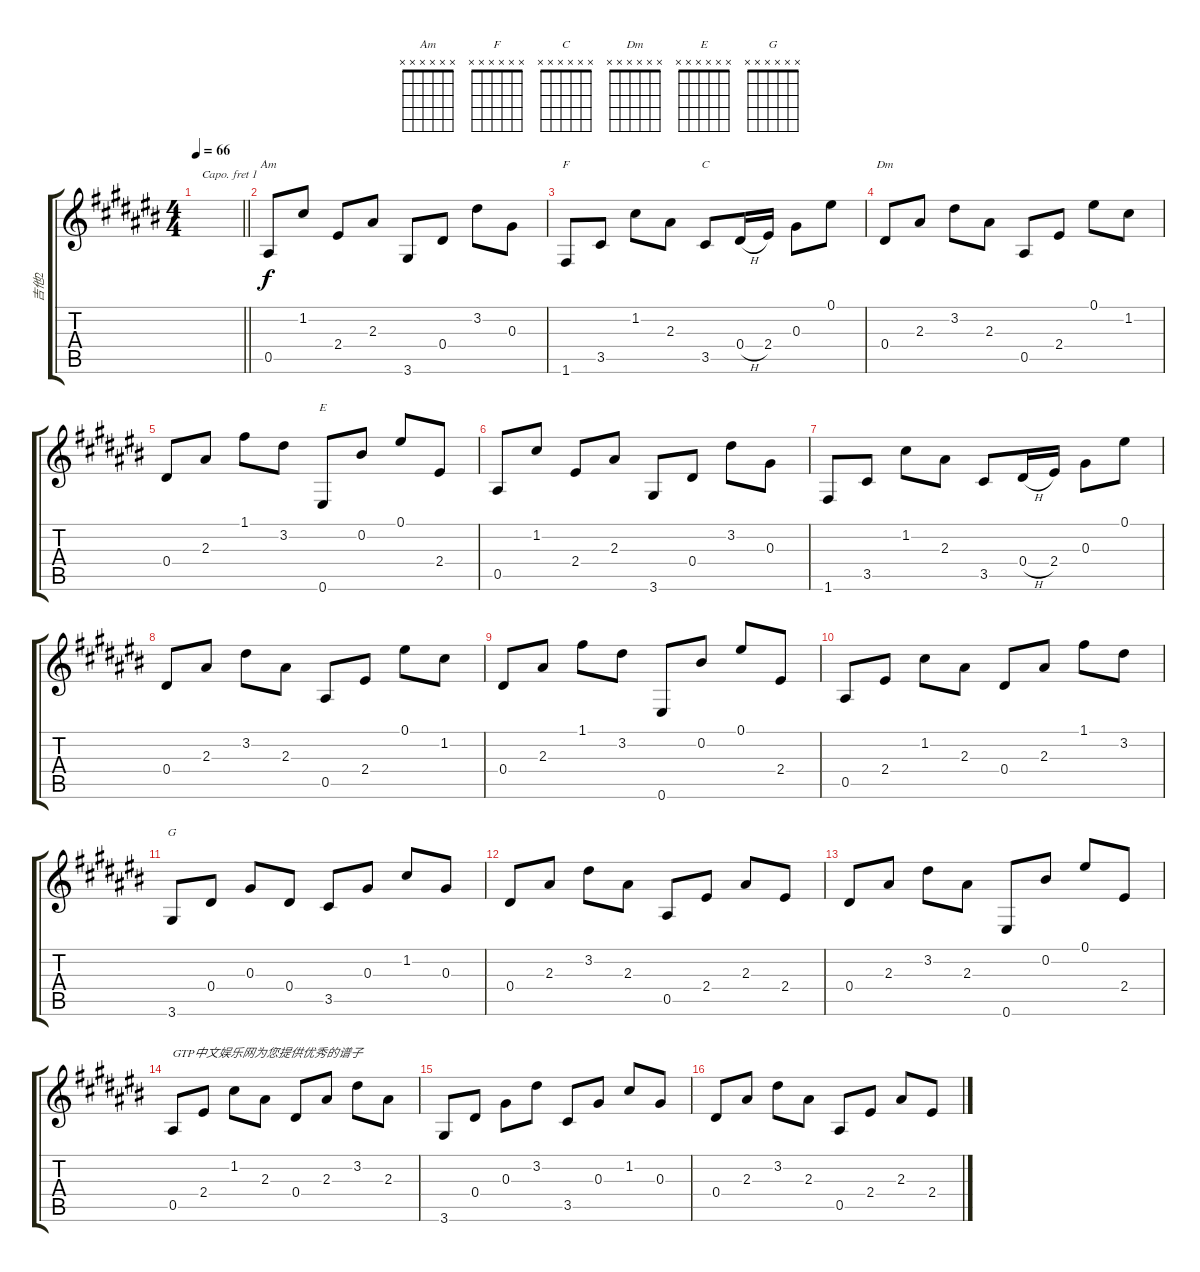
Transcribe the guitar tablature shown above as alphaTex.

\track ("吉他2" "吉他2") {instrument acousticguitarsteel}
\staff {score tabs}
\capo 1
\tuning (E4 B3 G3 D3 A2 E2) {hide}
\chord ("Am" x x x x x x)
\chord ("F" x x x x x x)
\chord ("C" x x x x x x)
\chord ("Dm" x x x x x x)
\chord ("E" x x x x x x)
\chord ("G" x x x x x x)
\ts (4 4)
\tempo 66
\clef g2
\barLineRight lightlight
\ks c#
|
0.5.8{ch "Am"} 1.2.8 2.4.8 2.3.8 3.6.8 0.4.8 3.2.8 0.3.8 |
1.6.8{ch "F"} 3.5.8 1.2.8 2.3.8 3.5.8{ch "C"} 0.4{h}.16 2.4.16 0.3.8 0.1.8 |
0.4.8{ch "Dm"} 2.3.8 3.2.8 2.3.8 0.5.8 2.4.8 0.1.8 1.2.8 |
0.4.8 2.3.8 1.1.8 3.2.8 0.6.8{ch "E"} 0.2.8 0.1.8 2.4.8 |
0.5.8 1.2.8 2.4.8 2.3.8 3.6.8 0.4.8 3.2.8 0.3.8 |
1.6.8 3.5.8 1.2.8 2.3.8 3.5.8 0.4{h}.16 2.4.16 0.3.8 0.1.8 |
0.4.8 2.3.8 3.2.8 2.3.8 0.5.8 2.4.8 0.1.8 1.2.8 |
0.4.8 2.3.8 1.1.8 3.2.8 0.6.8 0.2.8 0.1.8 2.4.8 |
0.5.8 2.4.8 1.2.8 2.3.8 0.4.8 2.3.8 1.1.8 3.2.8 |
3.6.8{ch "G"} 0.4.8 0.3.8 0.4.8 3.5.8 0.3.8 1.2.8 0.3.8 |
0.4.8 2.3.8 3.2.8 2.3.8 0.5.8 2.4.8 2.3.8 2.4.8 |
0.4.8 2.3.8 3.2.8 2.3.8 0.6.8 0.2.8 0.1.8 2.4.8 |
0.5.8{txt "GTP中文娱乐网为您提供优秀的谱子"} 2.4.8 1.2.8 2.3.8 0.4.8 2.3.8 3.2.8 2.3.8 |
3.6.8 0.4.8 0.3.8 3.2.8 3.5.8 0.3.8 1.2.8 0.3.8 |
0.4.8 2.3.8 3.2.8 2.3.8 0.5.8 2.4.8 2.3.8 2.4.8
